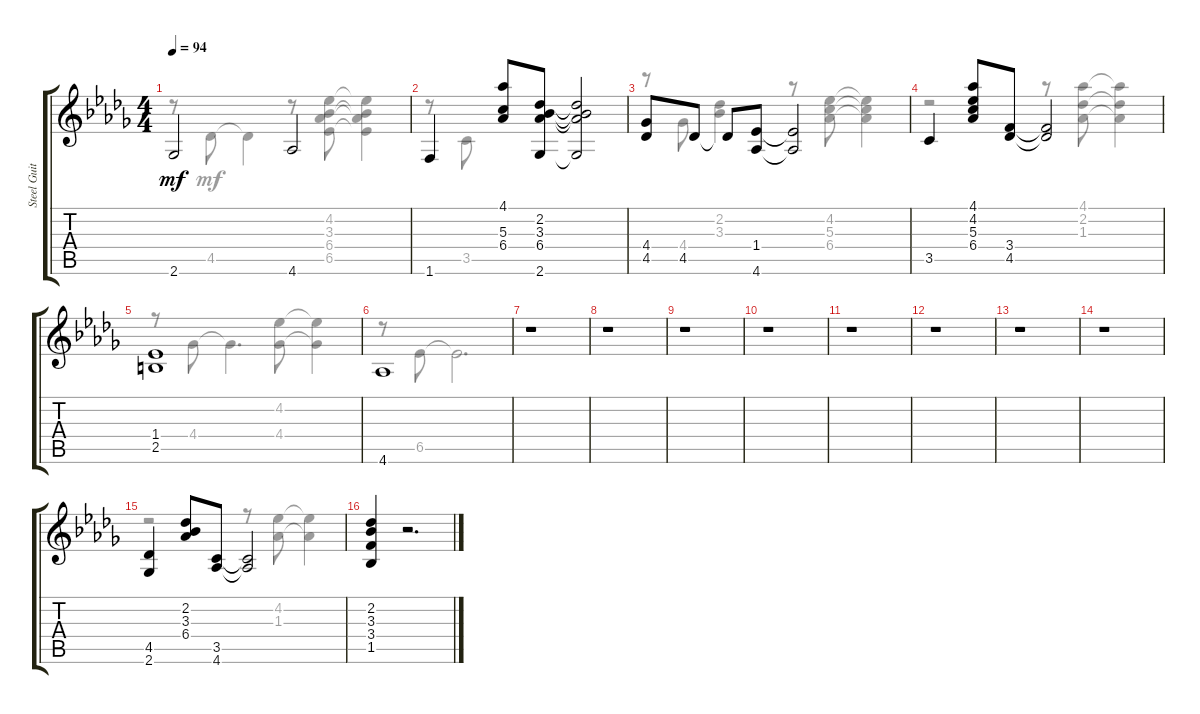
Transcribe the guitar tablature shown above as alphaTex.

\track ("Steel Guitar" "Steel Guit") {instrument acousticguitarsteel}
\staff {score tabs}
\tuning (E4 B3 G3 D3 A2 E2) {hide}
\voice
\ts (4 4)
\tempo 94
\clef g2
\ks bbminor
2.6.2{dy mf} 4.6.2 |
1.6.4 (4.1 5.3 6.4).8 (2.2 3.3 6.4 2.6).8 (2.2{t} 3.3{t} 6.4{t} 2.6{t}).2 |
(4.4 4.5).8 4.5.8 4.5{t}.8 (1.4 4.6).8 (1.4{t} 4.6{t}).2 |
3.5.4 (4.1 4.2 5.3 6.4).8 (3.4 4.5).8 (3.4{t} 4.5{t}).2 |
(1.4 2.5).1 |
4.6.1 |
r.1 |
r.1 |
r.1 |
r.1 |
r.1 |
r.1 |
r.1 |
r.1 |
(4.5 2.6).4 (2.2 3.3 6.4).8 (3.5 4.6).8 (3.5{t} 4.6{t}).2 |
(2.2 3.3 3.4 1.5).4 r.2{d}
\voice
\clef g2
\ottava regular
\simile none
\ks bbminor
r.8{dy mf} 4.5.8 4.5{t}.4 r.8 (4.2 3.3 6.4 6.5).8 (4.2{t} 3.3{t} 6.4{t} 6.5{t}).4 |
r.8 3.5.8 |
r.8 4.4.8 (2.2 3.3).4 r.8 (4.2 5.3 6.4).8 (4.2{t} 5.3{t} 6.4{t}).4 |
r.2 r.8 (4.1 2.2 1.3).8 (4.1{t} 2.2{t} 1.3{t}).4 |
r.8 4.4.8 4.4{t}.4{d} (4.2 4.4).8 (4.2{t} 4.4{t}).4 |
r.8 6.5.8 6.5{t}.2{d} |
|
|
|
|
|
|
|
|
r.2 r.8 (4.2 1.3).8 (4.2{t} 1.3{t}).4 |
